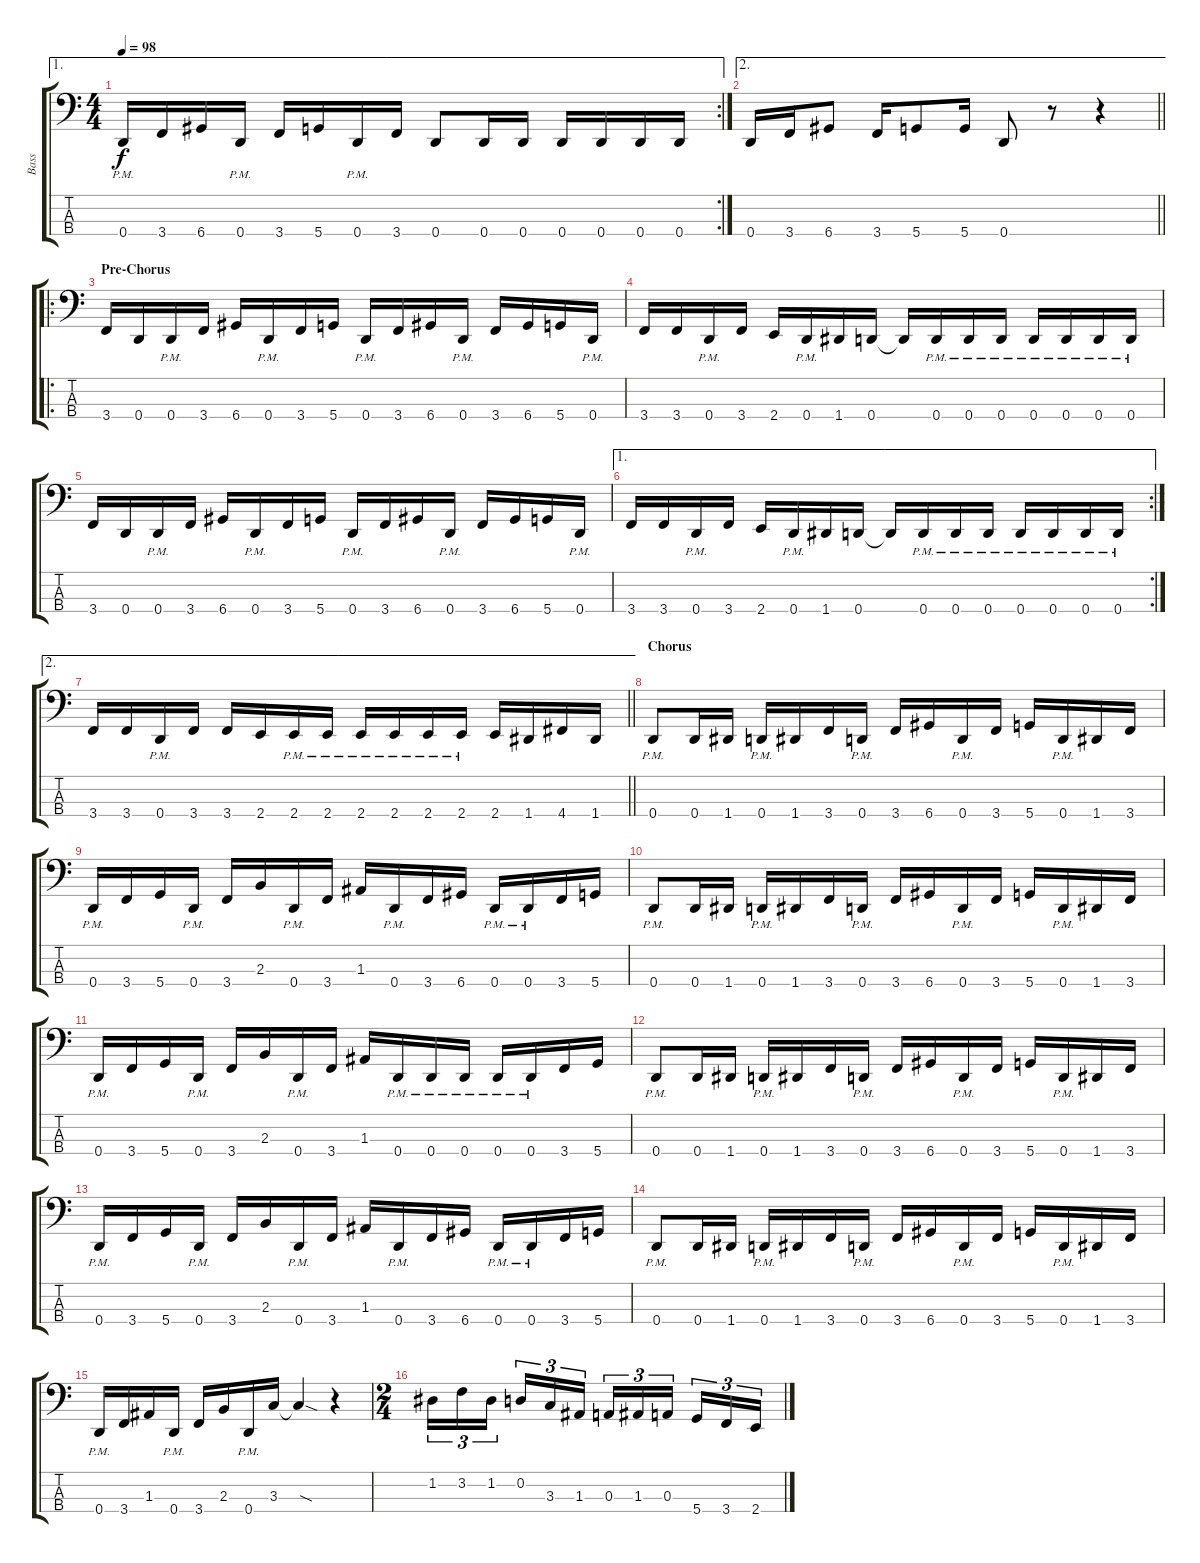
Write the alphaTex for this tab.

\track ("Bass" "Bass") {instrument distortionguitar}
\staff {score tabs}
\tuning (G2 D2 A1 D1) {hide}
\ae 1
\rc 2
\ts (4 4)
\tempo 98
\clef f4
\ks c
0.4{pm}.16{dy f} 3.4.16 6.4.16 0.4{pm}.16 3.4.16 5.4.16 0.4{pm}.16 3.4.16 0.4.8 0.4.16 0.4.16 0.4.16 0.4.16 0.4.16 0.4.16 |
\ae 2
\barLineRight lightlight
0.4.16 3.4.16 6.4.8 3.4.16 5.4.8 5.4.16 0.4.8 r.8 r.4 |
\ro
\section ("" "Pre-Chorus")
3.4.16 0.4.16 0.4{pm}.16 3.4.16 6.4.16 0.4{pm}.16 3.4.16 5.4.16 0.4{pm}.16 3.4.16 6.4.16 0.4{pm}.16 3.4.16 6.4.16 5.4.16 0.4{pm}.16 |
3.4.16 3.4.16 0.4{pm}.16 3.4.16 2.4.16 0.4{pm}.16 1.4.16 0.4.16 0.4{t}.16 0.4{pm}.16 0.4{pm}.16 0.4{pm}.16 0.4{pm}.16 0.4{pm}.16 0.4{pm}.16 0.4{pm}.16 |
3.4.16 0.4.16 0.4{pm}.16 3.4.16 6.4.16 0.4{pm}.16 3.4.16 5.4.16 0.4{pm}.16 3.4.16 6.4.16 0.4{pm}.16 3.4.16 6.4.16 5.4.16 0.4{pm}.16 |
\ae 1
\rc 2
3.4.16 3.4.16 0.4{pm}.16 3.4.16 2.4.16 0.4{pm}.16 1.4.16 0.4.16 0.4{t}.16 0.4{pm}.16 0.4{pm}.16 0.4{pm}.16 0.4{pm}.16 0.4{pm}.16 0.4{pm}.16 0.4{pm}.16 |
\ae 2
\barLineRight lightlight
3.4.16 3.4.16 0.4{pm}.16 3.4.16 3.4.16 2.4.16 2.4{pm}.16 2.4{pm}.16 2.4{pm}.16 2.4{pm}.16 2.4{pm}.16 2.4{pm}.16 2.4.16 1.4.16 4.4.16 1.4.16 |
\section ("" "Chorus")
0.4{pm}.8 0.4.16 1.4.16 0.4{pm}.16 1.4.16 3.4.16 0.4{pm}.16 3.4.16 6.4.16 0.4{pm}.16 3.4.16 5.4.16 0.4{pm}.16 1.4.16 3.4.16 |
0.4{pm}.16 3.4.16 5.4.16 0.4{pm}.16 3.4.16 2.3.16 0.4{pm}.16 3.4.16 1.3.16 0.4{pm}.16 3.4.16 6.4.16 0.4{pm}.16 0.4{pm}.16 3.4.16 5.4.16 |
0.4{pm}.8 0.4.16 1.4.16 0.4{pm}.16 1.4.16 3.4.16 0.4{pm}.16 3.4.16 6.4.16 0.4{pm}.16 3.4.16 5.4.16 0.4{pm}.16 1.4.16 3.4.16 |
0.4{pm}.16 3.4.16 5.4.16 0.4{pm}.16 3.4.16 2.3.16 0.4{pm}.16 3.4.16 1.3.16 0.4{pm}.16 0.4{pm}.16 0.4{pm}.16 0.4{pm}.16 0.4{pm}.16 3.4.16 5.4.16 |
0.4{pm}.8 0.4.16 1.4.16 0.4{pm}.16 1.4.16 3.4.16 0.4{pm}.16 3.4.16 6.4.16 0.4{pm}.16 3.4.16 5.4.16 0.4{pm}.16 1.4.16 3.4.16 |
0.4{pm}.16 3.4.16 5.4.16 0.4{pm}.16 3.4.16 2.3.16 0.4{pm}.16 3.4.16 1.3.16 0.4{pm}.16 3.4.16 6.4.16 0.4{pm}.16 0.4{pm}.16 3.4.16 5.4.16 |
0.4{pm}.8 0.4.16 1.4.16 0.4{pm}.16 1.4.16 3.4.16 0.4{pm}.16 3.4.16 6.4.16 0.4{pm}.16 3.4.16 5.4.16 0.4{pm}.16 1.4.16 3.4.16 |
0.4{pm}.16 3.4.16 1.3.16 0.4{pm}.16 3.4.16 2.3.16 0.4{pm}.16 3.3.16 3.3{sod t}.4 r.4 |
\ts (2 4)
1.2.16{tu (3 2)} 3.2.16{tu (3 2)} 1.2.16{tu (3 2) beam splitsecondary} 0.2.16{tu (3 2)} 3.3.16{tu (3 2)} 1.3.16{tu (3 2)} 0.3.16{tu (3 2)} 1.3.16{tu (3 2)} 0.3.16{tu (3 2) beam splitsecondary} 5.4.16{tu (3 2)} 3.4.16{tu (3 2)} 2.4.16{tu (3 2)}
